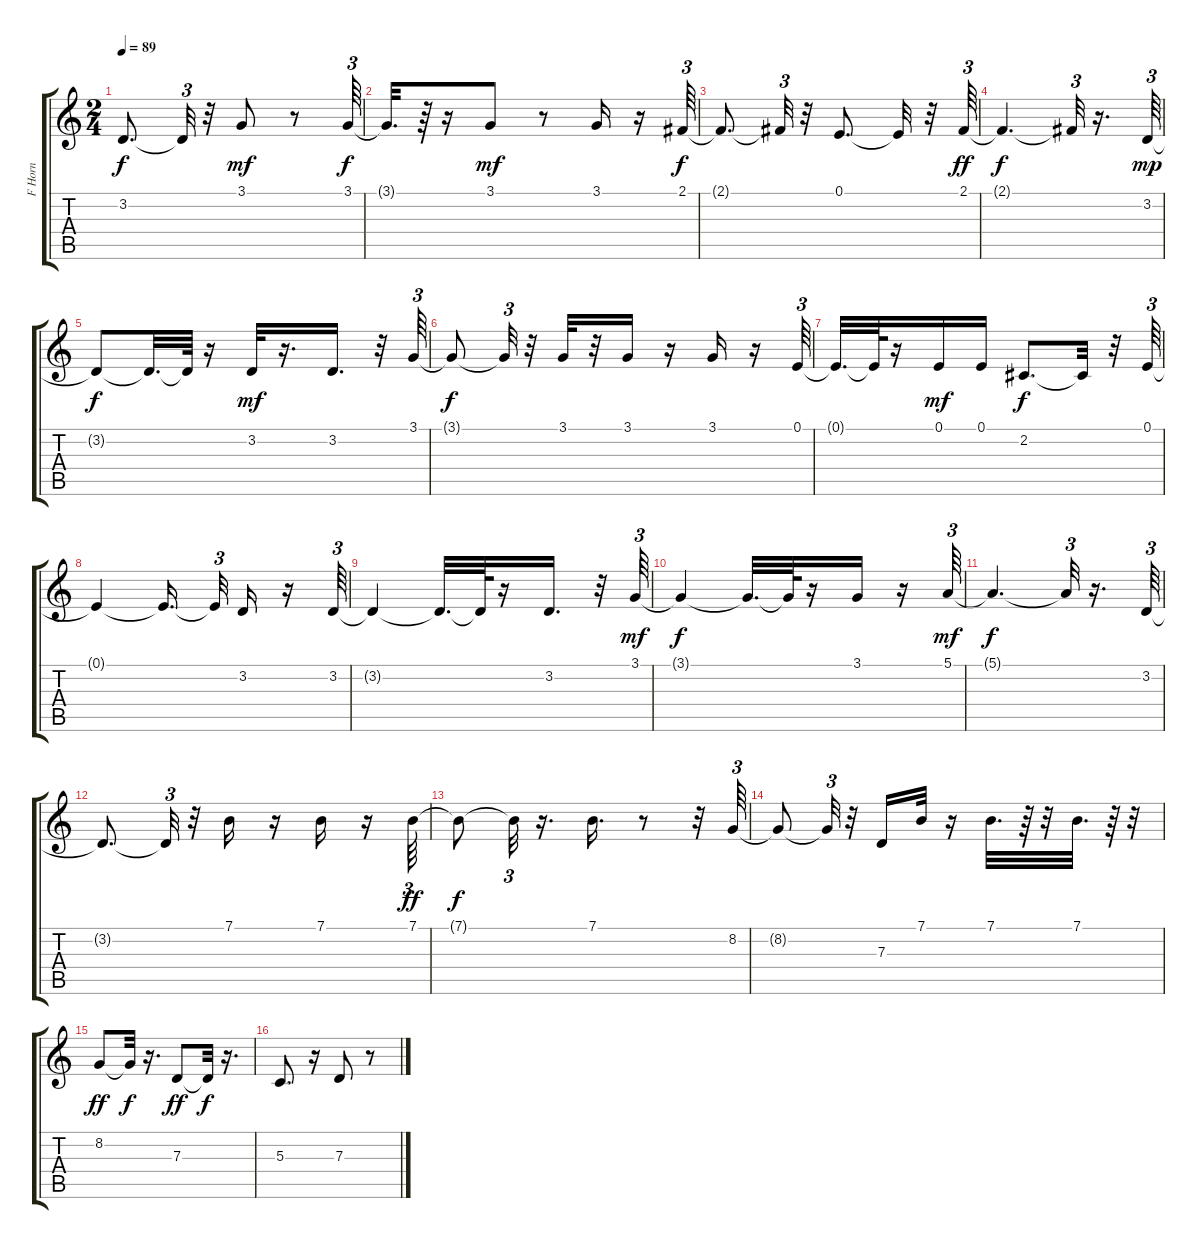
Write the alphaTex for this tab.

\track ("F Horn" "F Horn") {instrument frenchhorn}
\staff {score tabs}
\tuning (E4 B3 G3 D3 A2 E2) {hide}
\ts (2 4)
\tempo 89
\clef g2
\ks c
3.2{t}.8{d dy f} 3.2{t}.32{tu (3 2)} r.32 3.1.8{dy mf} r.8 3.1.64{tu (3 2) dy f} |
3.1{t}.32{d} r.64 r.16 3.1.8{dy mf} r.8 3.1.16 r.16 2.1.64{tu (3 2) dy f} |
2.1{t}.8{d} 2.1{t}.32{tu (3 2)} r.32 0.1.8{d} 0.1{t}.32 r.32 2.1.64{tu (3 2) dy ff} |
2.1{t}.4{d dy f} 2.1{t}.32{tu (3 2)} r.16{d} 3.2.64{tu (3 2) dy mp} |
3.2{t}.8{dy f} 3.2{t}.32{d} 3.2{t}.64 r.16 3.2.32{dy mf} r.16{d} 3.2.16{d} r.32 3.1.64{tu (3 2)} |
3.1{t}.8{dy f} 3.1{t}.32{tu (3 2)} r.32 3.1.32 r.32 3.1.16 r.16 3.1.16 r.16 0.1.64{tu (3 2)} |
0.1{t}.32{d} 0.1{t}.64 r.16 0.1.16{dy mf} 0.1.16 2.2.8{d dy f} 2.2{t}.32 r.32 0.1.64{tu (3 2)} |
0.1{t}.4 0.1{t}.16{d beam splitsecondary} 0.1{t}.32{tu (3 2)} 3.2.16 r.16 3.2.64{tu (3 2)} |
3.2{t}.4 3.2{t}.32{d} 3.2{t}.64 r.16 3.2.16{d} r.32 3.1.64{tu (3 2) dy mf} |
3.1{t}.4{dy f} 3.1{t}.32{d} 3.1{t}.64 r.16 3.1.16 r.16 5.1.64{tu (3 2) dy mf} |
5.1{t}.4{d dy f} 5.1{t}.32{tu (3 2)} r.16{d} 3.2.64{tu (3 2)} |
3.2{t}.8{d} 3.2{t}.32{tu (3 2)} r.32 7.1.16 r.16 7.1.16 r.16 7.1.64{tu (3 2) dy ff} |
7.1{t}.8{dy f} 7.1{t}.32{tu (3 2)} r.16{d} 7.1.16{d} r.8 r.32 8.2.64{tu (3 2)} |
8.2{t}.8 8.2{t}.32{tu (3 2)} r.32 7.3.16 7.1.32 r.16 7.1.32{d} r.64 r.32 7.1.32{d} r.64 r.32 |
8.2.8{dy ff} 8.2{t}.32{dy f} r.16{d} 7.3.8{dy ff} 7.3{t}.32{dy f} r.16{d} |
5.3.8{d} r.16 7.3.8 r.8
